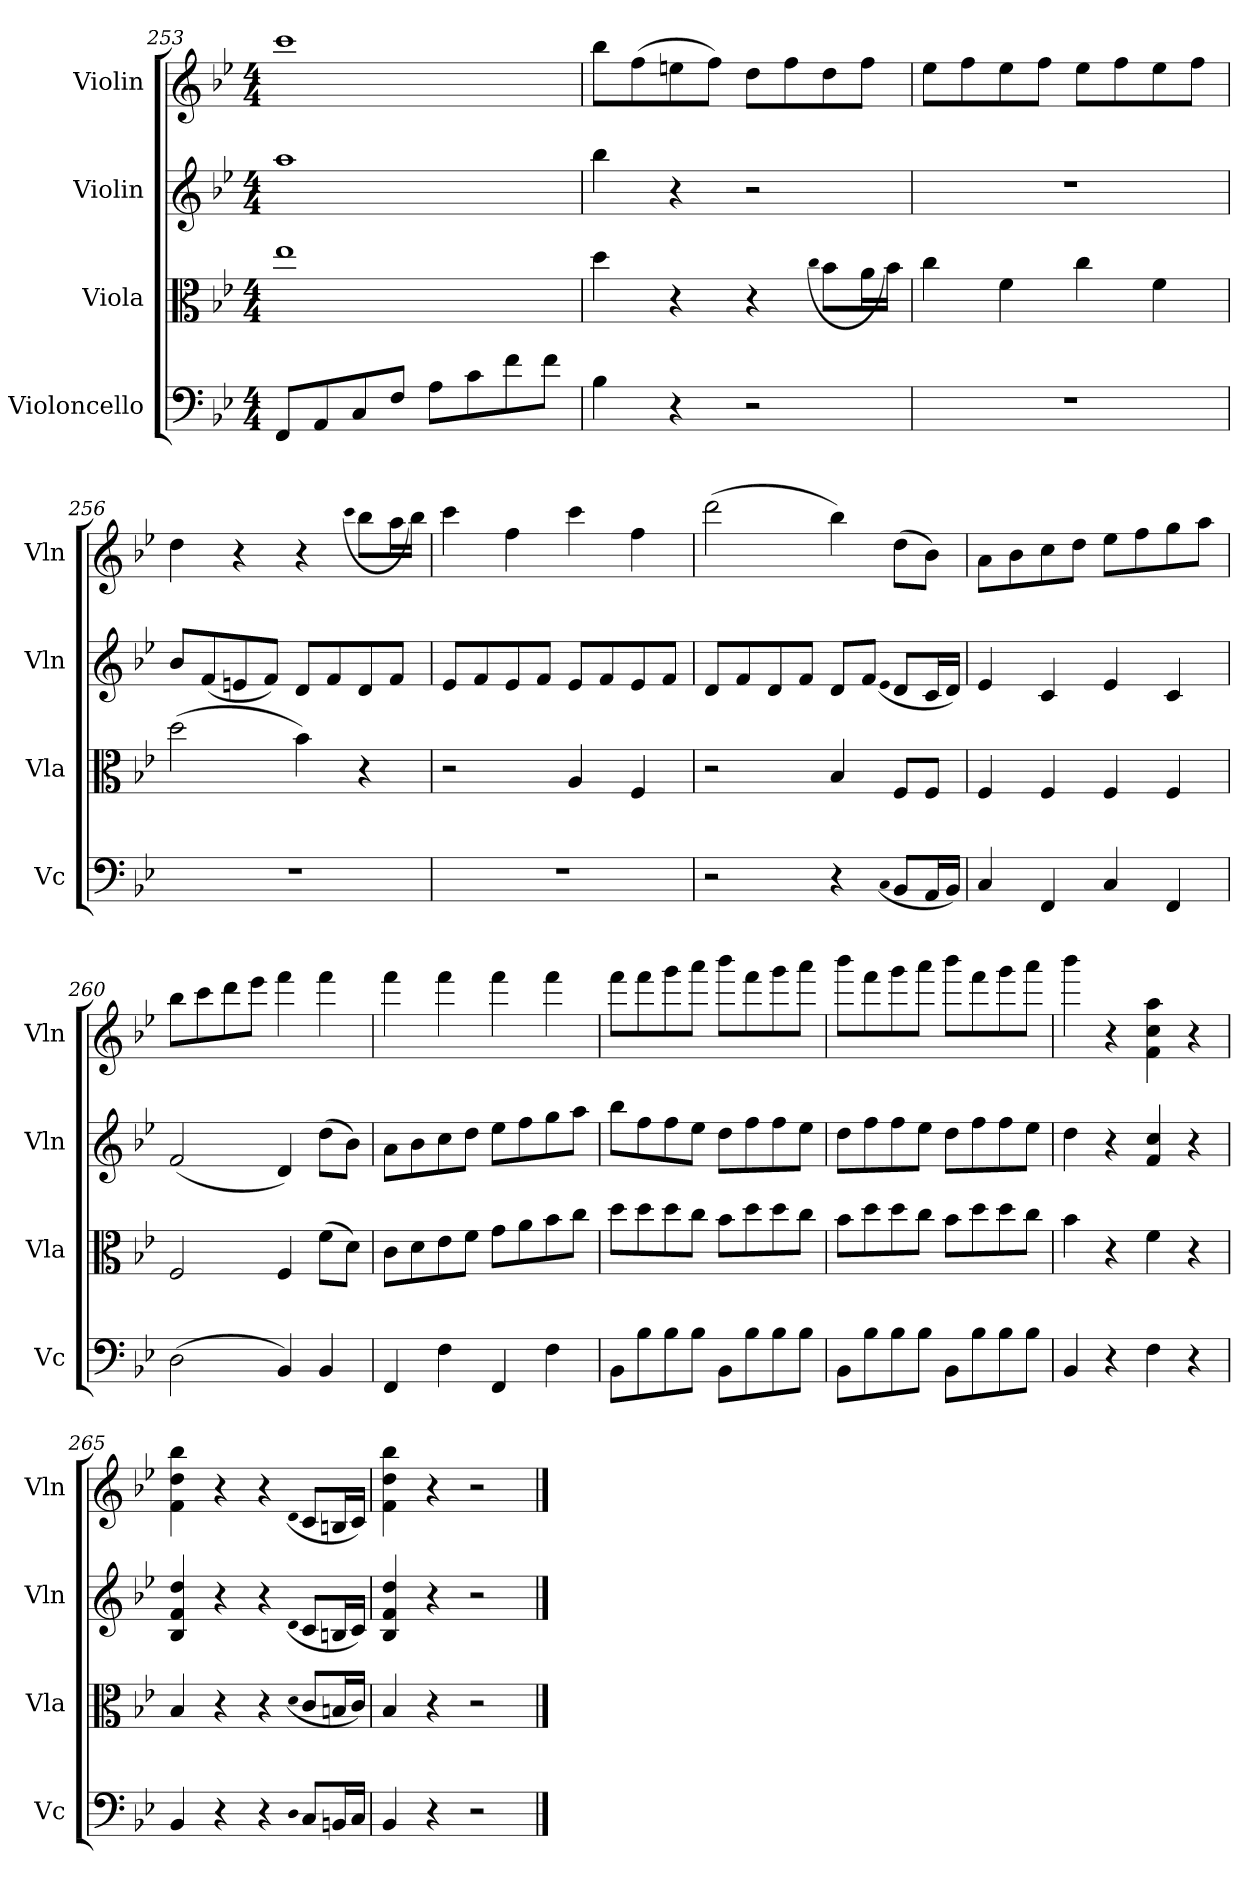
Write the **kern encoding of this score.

**kern	**kern	**kern	**kern
*part4	*part3	*part2	*part1
*staff4	*staff3	*staff2	*staff1
*I"Violoncello	*I"Viola	*I"Violin	*I"Violin
*I'Vc	*I'Vla	*I'Vln	*I'Vln
*clefF4	*clefC3	*clefG2	*clefG2
*k[b-e-]	*k[b-e-]	*k[b-e-]	*k[b-e-]
*M4/4	*M4/4	*M4/4	*M4/4
=253	=253	=253	=253
8FF/L	1ee-	1aa	1ccc
8AA/	.	.	.
8C/	.	.	.
8F/J	.	.	.
8A\L	.	.	.
8c\	.	.	.
8f\	.	.	.
8f\J	.	.	.
=254	=254	=254	=254
4B-\	4dd\	4bb-\	8bb-\L
.	.	.	(8ff\
4r	4r	4r	8een\
.	.	.	8ff\J)
2r	4r	2r	8dd\L
.	.	.	8ff\
.	(qcc	.	.
.	8b-\L	.	8dd\
.	16a\L	.	8ff\J
.	16b-\JJ)	.	.
=255	=255	=255	=255
1r	4cc\	1r	8ee-\L
.	.	.	8ff\
.	4f\	.	8ee-\
.	.	.	8ff\J
.	4cc\	.	8ee-\L
.	.	.	8ff\
.	4f\	.	8ee-\
.	.	.	8ff\J
=256	=256	=256	=256
1r	(2dd\	8b-/L	4dd\
.	.	(8f/	.
.	.	8en/	4r
.	.	8f/J)	.
.	4b-\)	8d/L	4r
.	.	8f/	.
.	.	.	(qccc
.	4r	8d/	8bb-\L
.	.	8f/J	16aa\L
.	.	.	16bb-\JJ)
=257	=257	=257	=257
1r	2r	8e-/L	4ccc\
.	.	8f/	.
.	.	8e-/	4ff\
.	.	8f/J	.
.	4A/	8e-/L	4ccc\
.	.	8f/	.
.	4F/	8e-/	4ff\
.	.	8f/J	.
=258	=258	=258	=258
2r	2r	8d/L	(2ddd\
.	.	8f/	.
.	.	8d/	.
.	.	8f/J	.
4r	4B-/	8d/L	4bb-\)
.	.	8f/J	.
(qC	.	(qe-	.
8BB-/L	8F/L	8d/L	(8dd\L
16AA/L	8F/J	16c/L	8b-\J)
16BB-/JJ)	.	16d/JJ)	.
=259	=259	=259	=259
4C/	4F/	4e-/	8a\L
.	.	.	8b-\
4FF/	4F/	4c/	8cc\
.	.	.	8dd\J
4C/	4F/	4e-/	8ee-\L
.	.	.	8ff\
4FF/	4F/	4c/	8gg\
.	.	.	8aa\J
=260	=260	=260	=260
(2D\	2F/	(2f/	8bb-\L
.	.	.	8ccc\
.	.	.	8ddd\
.	.	.	8eee-\J
4BB-/)	4F/	4d/)	4fff\
4BB-/	(8f\L	(8dd\L	4fff\
.	8d\J)	8b-\J)	.
=261	=261	=261	=261
4FF/	8c\L	8a\L	4fff\
.	8d\	8b-\	.
4F\	8e-\	8cc\	4fff\
.	8f\J	8dd\J	.
4FF/	8g\L	8ee-\L	4fff\
.	8a\	8ff\	.
4F\	8b-\	8gg\	4fff\
.	8cc\J	8aa\J	.
=262	=262	=262	=262
8BB-\L	8dd\L	8bb-\L	8fff\L
8B-\	8dd\	8ff\	8fff\
8B-\	8dd\	8ff\	8ggg\
8B-\J	8cc\J	8ee-\J	8aaa\J
8BB-\L	8b-\L	8dd\L	8bbb-\L
8B-\	8dd\	8ff\	8fff\
8B-\	8dd\	8ff\	8ggg\
8B-\J	8cc\J	8ee-\J	8aaa\J
=263	=263	=263	=263
8BB-\L	8b-\L	8dd\L	8bbb-\L
8B-\	8dd\	8ff\	8fff\
8B-\	8dd\	8ff\	8ggg\
8B-\J	8cc\J	8ee-\J	8aaa\J
8BB-\L	8b-\L	8dd\L	8bbb-\L
8B-\	8dd\	8ff\	8fff\
8B-\	8dd\	8ff\	8ggg\
8B-\J	8cc\J	8ee-\J	8aaa\J
=264	=264	=264	=264
4BB-/	4b-\	4dd\	4bbb-\
4r	4r	4r	4r
4F\	4f\	4f/ 4cc/	4f\ 4cc\ 4aa\
4r	4r	4r	4r
=265	=265	=265	=265
4BB-/	4B-/	4B-/ 4f/ 4dd/	4f\ 4dd\ 4bb-\
4r	4r	4r	4r
4r	4r	4r	4r
qD	(qd	(qd	(qd
8C/L	8c/L	8c/L	8c/L
16BBn/L	16Bn/L	16Bn/L	16Bn/L
16C/JJ	16c/JJ)	16c/JJ)	16c/JJ)
=266	=266	=266	=266
4BB-/	4B-/	4B-/ 4f/ 4dd/	4f\ 4dd\ 4bb-\
4r	4r	4r	4r
2r	2r	2r	2r
==	==	==	==
*-	*-	*-	*-
